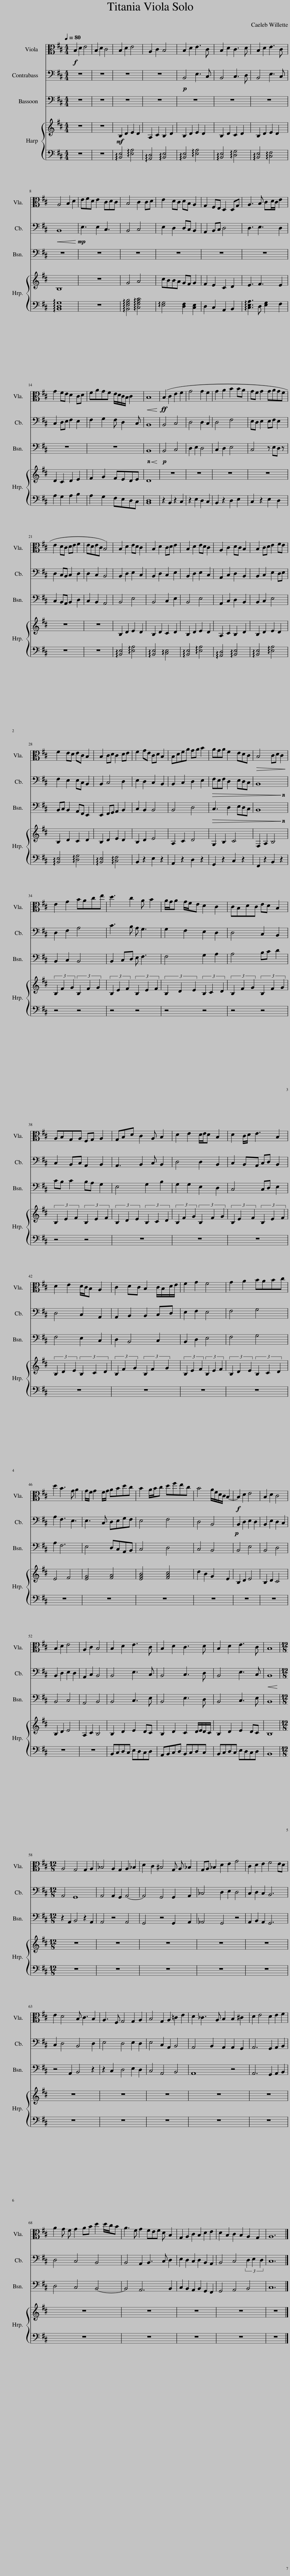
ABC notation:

X:1
%%score 1 2 3 { 4 | 5 }
L:1/8
Q:1/4=80
M:4/4
I:linebreak $
K:D
V:1 alto
V:2 bass transpose=-12
V:3 bass
V:4 treble
V:5 bass
V:1
!f! B,2 D2 E4 | B,2 D2 C4 | B,2 D2 E4 | A,2 C2 B,4 | B,2 D2 E3 C | %5
 B,2 D2 C3 D | B,2 D2 E3 C |$ A,4 B,2 D2 | EFD E2 CDC | B,4 C2 CD | %10
 E2 DC DB, A,2 | G,2 F,E, D,2 D,G, | A,3 B, CD/C/ E2 |$ G2 FE D2 CD | FAGF E/D/C/B,/ C2 | %15
!<(! B,8!<)! |!ff! (B,2 C2 E2 F2 | G4 G2 F2 | G2 A2 B2 BA | GF G2 GAGF |$ %20
 E2 DC DE F2 | EDEC B,4) | B,2 D2 ED C2 | B,2 D2 CD E2 | B,2 D2 ED C2 | %25
 A,2 C2 DC B,2 | B,2 CD E2 FE |$ F2 ED EC B,2 | B,2 CD C2 DE | F2 GE CD B,2 | %30
 B,DFA GA B2 | AGA F2 EDC |!>(! B,4 CD C2!>)! |$ E2 G2 BAce | d3 c2 A B2 | %35
 A/G/A G/F/E D2 C2 | CB,DC ED B,2 |$ A,B,G,A, F,G, A,2 | G,B,D C2 A, B,2 | D2 E2 D/E/D B,2 | %40
 D2 C/D/ E3 B,2 |$ D2 E2 D/C/B, A,2 | C2 DC B,2 C/B,/D/E/ | F2 G2 F4 | G2 A2 BABc |$ %45
 d2 B3 G A2 | G/F/ G2 F/G/ ABdc | B2 A/B/c dfec | B4 A/F/D/C/ B,2- |!f! B,2 D2 E4 | %50
 B,2 D2 C4 |$ B,2 D2 E4 | A,2 C2 B,4 | B,2 D2 E3 C | B,2 D2 C3 D | %55
 B,2 D2 E3 C | B,8 |$[M:12/8] A,4 G,4 G,2 A,2 | _B,4 A,2 G,2 A,2 _B,2 | D2 C2 ^B,4 G, A, _B,2 | %60
 G,A, _B,2 D2 E2 G4 | C2 D2 E2 F4 ED |$ E2 D4 B, C3 B,2 | A,3 F, G,4 G,2 A,2 | B,4 G,2 A,2 =C2 E2 | %65
 D2 _C3 A, B,2 B,2 ^C2 | D2 E4 D2 E2 F2 |$ A2 G F G2 AB d2 d/c/B | A3 F G2 FEF D B,2 | G,2 A,2 C2 B,2 D2 E2 | %70
 D2 B,2 C2 B,2 A,2 G,2 | A,12 |] %72
V:2
 z8 | z8 | z8 | z8 |!p! B,,4 E,3 C, | %5
 B,,4 C,3 D, | B,,4 E,3 C, |$!<(! B,,8!<)! |!mp! E,3 E,2 C,3 | B,,4 C,4 | %10
 E,2 D,2 D,C, B,,2 | A,,2 B,,C, D,4 | D,3 E,3 D,2 |$ C,2 D,E, F,2 E,2 | F,2 G,2 F, D,2 C, | %15
 B,,8 | B,,4 C,4 | D,4 D,2 C,2 | D,4 F,4 | E,D, E,2 E,F, E,2 |$ %20
 D,2 C,B,, C,2 D,2 | D,2 C,2 B,,4 | B,,2 D,2 E,2 C,2 | B,,2 D,2 C,2 E,2 | B,,2 D,2 E,2 C,2 | %25
 A,,2 C,2 D,2 B,,2 | B,,2 C,2 E,2 D,E, |$ F,2 E,2 E,C, B,,2 | B,,2 C,4 D,2 | E,2 D,2 C,2 B,,2 | %30
 B,,2 C,2 D,2 E,2 |!>(! F,E,F, D,2 E,D,C, | B,,8!>)! |$ D,2 F,2 A,4 | C3 B, A, G,3 | %35
 G,2 F,2 E,2 D,2 | D,4 C,2 B,,2 |$ C,2 B,,C, A,,2 B,,2 | A,,3 B,,2 C, B,,2 | D,4 D,2 B,,2 | %40
 C,2 B,,A,, C,D, B,,2 |$ D,4 C,2 A,,2 | A,,2 B,,2 B,,2 C,D, | E,2 F,2 E,4 | F,4 G,4 |$ %45
 A,2 F,3 E,3 | E,3 C, D,E,G,F, | E,4 F,4 | D,4 B,,4 |!p! B,,2 D,2 E,2 D,2 | %50
 B,,2 E,2 D,2 C,2 |$ B,,2 D,2 E,2 D,2 | A,,2 C,2 B,,4 | B,,4 E,3 C, | B,,4 C,3 D, | %55
 B,,4 E,3 C, |!<(! B,,8!<)! |$[M:12/8] A,,4 G,,8 | A,,4 A,,2 G,,2 A,,4- | A,,4 G,,4 G,,2 A,,2 | %60
 _C,4 D,2 E,2 D,4 | C,2 D,2 C,2 B,,6 |$ C,2 D,4 B,,4 D,2 | E,4 D,4 E,2 D,2 | E,4 C,2 A,,2 B,,4 | %65
 A,,4 B,,2 A,,2 A,,2 G,,2 | A,,6 G,,2 A,,2 B,,2 |$ D,4 C,4 B,,4 | B,,4 A,,2 B,,3 C, D,2 | E,2 D,2 C,2 D,2 B,,2 A,,2 | %70
 B,,4 C,4 (3D,2 E,2 D,2 | C,12 |] %72
V:3
 z8 | z8 | z8 | z8 | z8 | %5
 z8 | z8 |$ z8 | z8 | z8 | %10
 z8 | z8 | z8 |$ z8 | z8 | %15
!<(! B,,8!<)! |!p! B,,4 C,4 | D,2 E,2 D,4 | C,2 D,2 E,4 | C,4 z E,D, z |$ %20
 C,2 B,,A,, B,,2 D,2 | C,2 B,,2 A,,4 | B,,4 E,4 | B,,4 C,2 E,2 | B,,4 E,4 | %25
 A,,2 C,2 D,2 B,,2 | B,,2 C,2 E,4 |$ B,,C, B,,2 A,,F,, E,,2 | E,,2 F,,G,, A,,2 B,,2 | C,2 B,,2 B,,4 | %30
 B,,4 D,4 |!>(! C,3 D,2 E,D,C, | B,,8!>)! |$ B,,2 C,2 B,,4 | B,,2 C,D, E, F,3 | %35
 F,4 G,2 A,2 | A,4 B,C D2 |$ CB, C2 B,A, G,2 | E,4 G,2 B,2 | G,2 G,2 E,2 D,2 | %40
 C,4 C,D, E,2 |$ F,4 E,2 C,2 | D,2 B,,4 C,2 | B,,2 D,2 E,4 | F,4 G,4 |$ %45
 A,2 F,6 | E,4 D,C,A,,B,, | C,4 D,4 | C,4 B,,4 | B,,4 E,4 | %50
 B,,4 D,4 |$ B,,4 C,4 | A,,4 B,,4 | B,,4 C,3 E, | B,,4 E,3 D, | %55
 B,,4 C,3 E, | B,,8 |$[M:12/8] z2 A,,2 B,,4 z2 A,,2 | A,,4 z4 A,,4 | G,,4 z4 G,,2 A,,2 | %60
 _A,,4 G,,4 z4 | A,,2 B,,2 A,,2 G,,6 |$ z4 A,,2 B,,4 z2 | z2 C,2 D,4 E,2 D,2 | C,4 A,,4 B,,4 | %65
 A,,8 z4 | A,,6 G,,2 A,,2 B,,2 |$ D,4 C,4 B,,4- | B,,4 A,,6 B,,2 | C,2 B,,2 A,,2 B,,2 G,,2 F,,2 | %70
 G,,4 A,,4 B,,4 | C,12 |] %72
V:4
 z8 | z8 |!mf! B,2 D2 E2 D2 | A,2 C2 B,2 D2 | B,2 D2 E2 D2 | %5
 B,2 D2 C2 D2 | B,2 D2 E2 D2 |$ B,8 | z8 | G4 A4 | %10
 cBBA GF G2 | F2 E2 C2 D2 | E3 F3 E2 |$ D2 C2 D2 E2 | F2 G2 FEDE | %15
 D8 | z8 | z8 | z8 | z8 |$ %20
 z8 | z8 | B,2 D2 E2 D2 | B,2 D2 C2 D2 | B,2 D2 E2 D2 | %25
 A,2 C2 B,2 D2 | B,2 D2 E2 D2 |$ B,2 D2 C2 D2 | B,2 D2 E2 D2 | B,2 D2 E4 | %30
 A,2 C2 D4 | G,2 B,2 C4 | F,2 A,2 B,4 |$ (3B,2 F2 G2 (3B,2 F2 G2 | (3B,2 E2 F2 (3B,2 E2 F2 | %35
 (3B,2 D2 E2 (3B,2 C2 D2 | (3B,2 F2 G2 (3B,2 F2 G2 |$ (3B,2 E2 F2 (3B,2 E2 F2 | (3B,2 D2 E2 (3B,2 C2 D2 | (3B,2 F2 G2 (3B,2 F2 G2 | %40
 (3B,2 E2 F2 (3B,2 E2 F2 |$ (3B,2 D2 E2 (3B,2 C2 D2 | (3B,2 F2 G2 (3B,2 F2 G2 | (3B,2 E2 F2 (3B,2 E2 F2 | (3B,2 D2 E2 (3B,2 C2 D2 |$ %45
 E4 F4 | [EG]4 [FA]4 | [EGB]4 [FAc]4 | d2 B2 G2 E2 | B,2 D2 E4 | %50
 B,2 D2 C4 |$ B,2 D2 E4 | A,2 C2 B,4 | B,2 D2 E2 DC | B,2 D2 C2 D/E/D/C/ | %55
 B,2 D2 E2 DC | B,8 |$[M:12/8] z12 | z12 | z12 | %60
 z12 | z12 |$ z12 | z12 | z12 | %65
 z12 | z12 |$ z12 | z12 | z12 | %70
 z12 | z12 |] %72
V:5
 z8 | z8 | !arpeggio![B,,E,]4 !arpeggio![E,A,]4 | !arpeggio![A,,D,]4 !arpeggio![B,,E,]4 | !arpeggio![B,,E,]4 !arpeggio![E,A,]4 | %5
 !arpeggio![B,,E,]4 !arpeggio![D,G,]4 | !arpeggio![B,,E,]4 !arpeggio![C,F,]4 |$ !arpeggio![B,,D,G,]8 | z8 | !arpeggio![B,,E,G,B,]4 !arpeggio![C,F,A,C]4 | %10
 !arpeggio![E,G,]4 [D,F,]2 [C,E,]2 | D,2 C,2 A,,2 B,,2 | !arpeggio![C,E,A,]3 D, [E,G,]2 F,2 |$ A,2 G,2 A,2 B,2 | A,2 G,2 F,E,D,C, | %15
 [B,,D,]8 | z2 B,,2 z2 C,2 | z2 E,2 D,2 C,2 | B,,2 z2 D,2 E,2 | C,2 z2 E,2 D,2 |$ %20
 z8 | z8 | !arpeggio![B,,E,]4 !arpeggio![E,A,]4 | !arpeggio![B,,E,]4 !arpeggio![C,E,]4 | !arpeggio![B,,E,]4 !arpeggio![E,A,]4 | %25
 !arpeggio![A,,D,]4 !arpeggio![B,,E,]4 | !arpeggio![B,,E,]4 !arpeggio![E,A,]4 |$ !arpeggio![B,,E,]4 !arpeggio![D,G,]4 | !arpeggio![B,,E,]4 !arpeggio![C,F,]4 | B,,2 z2 E,2 z2 | %30
 A,,2 z2 D,2 z2 | G,,2 z2 C,2 z2 | F,,2 z2 B,,2 z2 |$ z4 z4 | z4 z4 | %35
 z4 z4 | z4 z4 |$ z4 z4 | z8 | z8 | %40
 z8 |$ z8 | z8 | z8 | z8 |$ %45
 z8 | z8 | z8 | z8 | z8 | %50
 z8 |$ z8 | z8 | B,,C,D,C, E,D,C,D, | A,,B,,C,D, B,,C,D,C, | %55
 B,,C,D,C, E,D,C,D, | B,,8 |$[M:12/8] z12 | z12 | z12 | %60
 z12 | z12 |$ z12 | z12 | z12 | %65
 z12 | z12 |$ z12 | z12 | z12 | %70
 z12 | z12 |] %72
